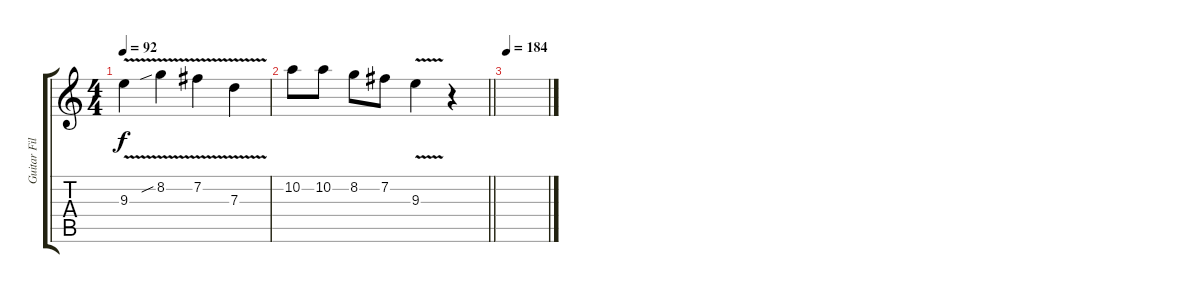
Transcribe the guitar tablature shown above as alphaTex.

\track ("Guitar Fills 1" "Guitar Fil") {instrument distortionguitar}
\staff {score tabs}
\tuning (E4 B3 G3 D3 A2 E2) {hide}
\ts (4 4)
\tempo 92
\clef g2
\ks c
9.3{v}.4{dy f} 8.2{v sib}.4 7.2{v}.4 7.3{v}.4 |
\barLineRight lightlight
10.2.8 10.2.8 8.2.8 7.2.8 9.3{v}.4 r.4 |
\tempo 184
